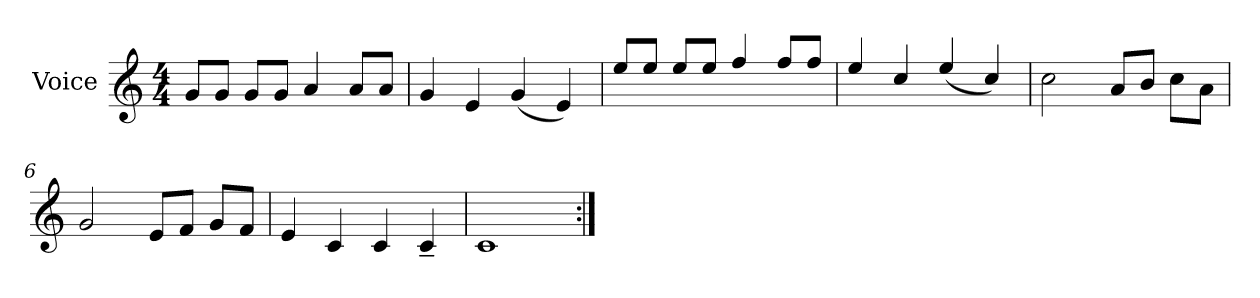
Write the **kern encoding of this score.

**kern
*part1
*staff1
*I"Voice
*I'V
*clefG2
*k[]
*M4/4
=1
8g/L
8g/J
8g/L
8g/J
4a/
8a/L
8a/J
=2
4g/
4e/
(<4g/
4e/)
!!LO:LB:g=z
=3
8ee/L
8ee/J
8ee/L
8ee/J
4ff/
8ff/L
8ff/J
=4
4ee/
4cc/
(<4ee/
4cc/)
!!LO:LB:g=z
=5
2cc\
8a/L
8b/J
8cc\L
8a\J
=6
2g/
8e/L
8f/J
8g/L
8f/J
=7
4e/
4c/
4c/
4c~/
=8
1c
=:|!
*-
